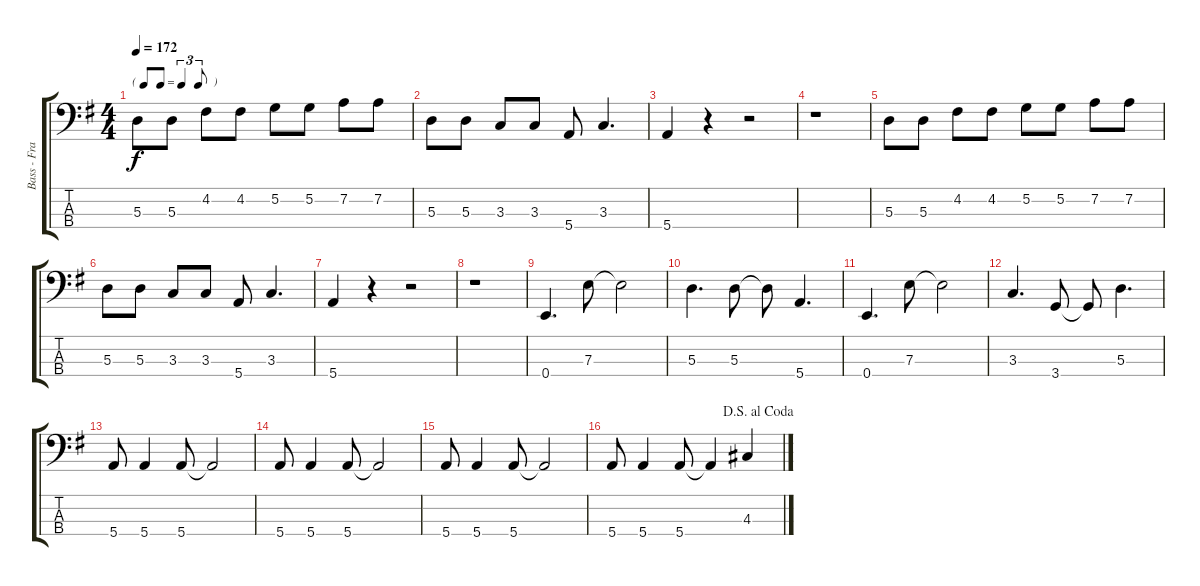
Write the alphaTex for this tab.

\track ("Bass - Fran Sheehan" "Bass - Fra") {instrument electricbassfinger}
\staff {score tabs}
\tuning (G2 D2 A1 E1) {hide}
\ts (4 4)
\tf triplet8th
\tempo 172
\clef f4
\ks g
5.3.8{dy f} 5.3.8 4.2.8 4.2.8 5.2.8 5.2.8 7.2.8 7.2.8 |
5.3.8 5.3.8 3.3.8 3.3.8 5.4.8 3.3.4{d} |
5.4.4 r.4 r.2 |
r.1 |
5.3.8 5.3.8 4.2.8 4.2.8 5.2.8 5.2.8 7.2.8 7.2.8 |
5.3.8 5.3.8 3.3.8 3.3.8 5.4.8 3.3.4{d} |
5.4.4 r.4 r.2 |
r.1 |
0.4.4{d} 7.3.8 7.3{t}.2 |
5.3.4{d} 5.3.8 5.3{t}.8 5.4.4{d} |
0.4.4{d} 7.3.8 7.3{t}.2 |
3.3.4{d} 3.4.8 3.4{t}.8 5.3.4{d} |
5.4.8 5.4.4 5.4.8 5.4{t}.2 |
5.4.8 5.4.4 5.4.8 5.4{t}.2 |
5.4.8 5.4.4 5.4.8 5.4{t}.2 |
\jump dalsegnoalcoda
5.4.8 5.4.4 5.4.8 5.4{t}.4 4.3.4
